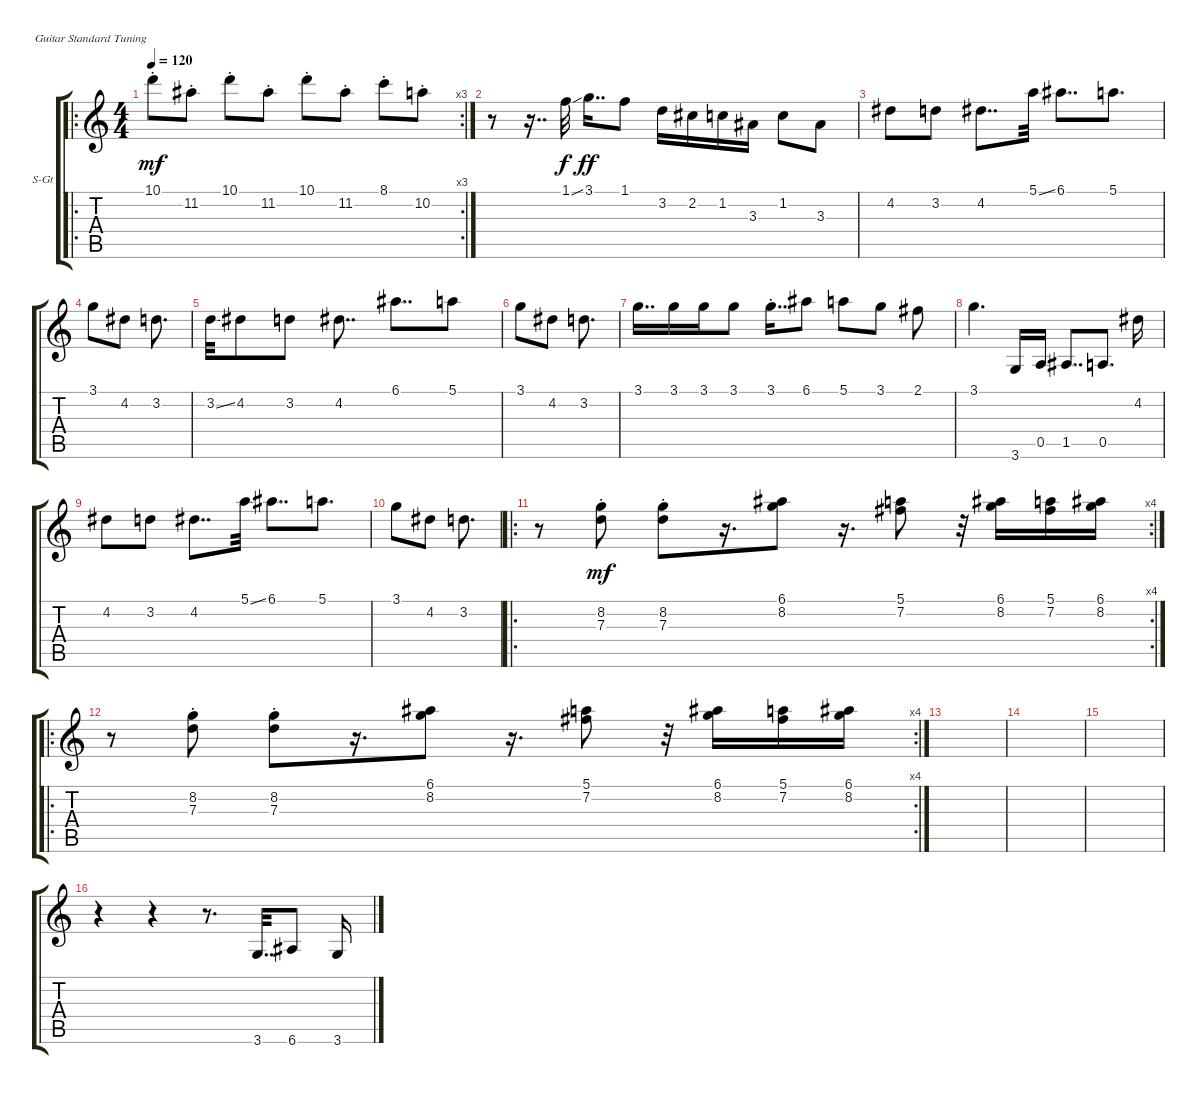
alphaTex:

\defaultSystemsLayout 4
\bracketExtendMode groupsimilarinstruments
\firstSystemTrackNameOrientation horizontal
\otherSystemsTrackNameOrientation horizontal
\track ("Steel Guitar" "S-Gt") {instrument acousticguitarsteel}
\staff {score tabs}
\tuning (E4 B3 G3 D3 A2 E2)
\ro
\rc 3
\ts (4 4)
\tempo 120
\clef g2
\ks c
10.1{st}.8{dy mf instrument acousticguitarsteel} 11.2{st}.8 10.1{st}.8 11.2{st}.8 10.1{st}.8 11.2{st}.8 8.1{st}.8 10.2{st}.8 |
r.8 r.16{dd} 1.1{ss}.32{dy f} 3.1.16{dd dy ff} 1.1.8 3.2.16 2.2.16 1.2.16 3.3.16 1.2.8 3.3.8 |
4.2.8 3.2.8 4.2.8{dd} 5.1{ss}.32 6.1.8{dd} 5.1.8{d} |
3.1.8 4.2.8 3.2.8{d} |
3.2{ss}.32 4.2.8 3.2.8 4.2.8{dd} 6.1.8{dd} 5.1.8 |
3.1.8 4.2.8 3.2.8{d} |
3.1.16{dd} 3.1.16 3.1.16 3.1.8 3.1{st}.16{dd} 6.1.8 5.1.8 3.1.8 2.1.8 |
3.1.4{d} 3.6.16 0.5.16 1.5.8{dd} 0.5.8{d} 4.2.16 |
4.2.8 3.2.8 4.2.8{dd} 5.1{ss}.32 6.1.8{dd} 5.1.8{d} |
3.1.8 4.2.8 3.2.8{d} |
\ro
\rc 4
r.8 (7.3{st} 8.2{st}).8{dy mf} (7.3{st} 8.2{st}).8 r.16{d} (6.1 8.2).8 r.16{d} (7.2 5.1).8 r.32 (6.1 8.2).16 (7.2 5.1).16 (6.1 8.2).16 |
\ro
\rc 4
r.8 (7.3{st} 8.2{st}).8 (7.3{st} 8.2{st}).8 r.16{d} (6.1 8.2).8 r.16{d} (7.2 5.1).8 r.32 (6.1 8.2).16 (7.2 5.1).16 (6.1 8.2).16 |
|
|
|
r.4 r.4 r.8{d} 3.6.32{dd} 6.6.8 3.6.16
